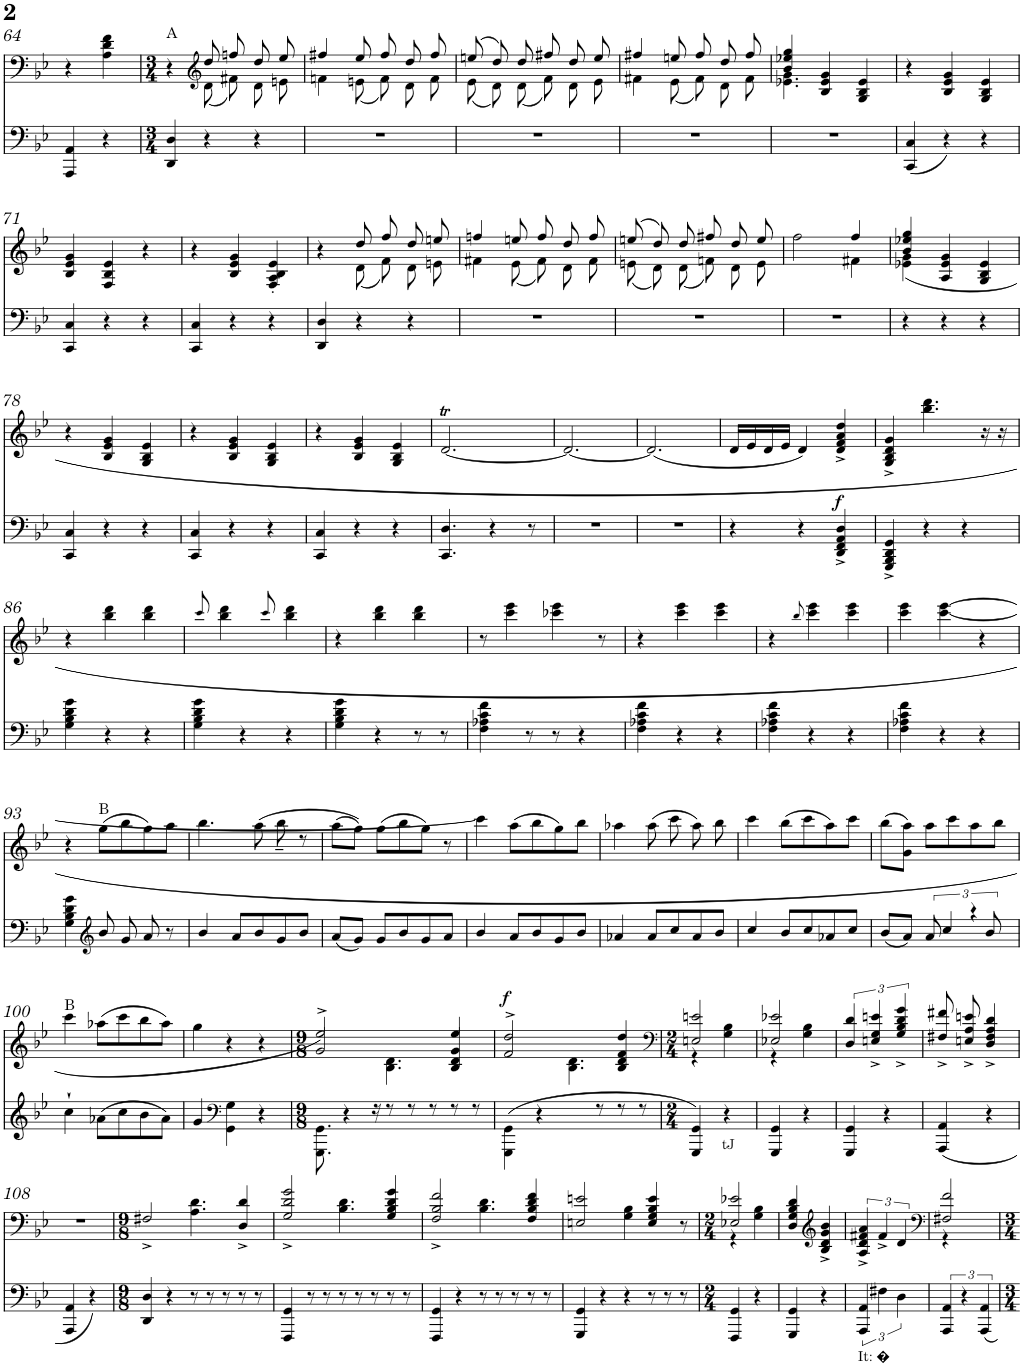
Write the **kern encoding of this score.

**kern	**text	**dynam	**kern	**dynam	**harte
*part2	*part2	*part2	*part1	*part1	*part1
*staff2	*staff2	*staff2	*staff1	*staff1	*
*I"Piano	*	*	*I"Piano	*	*
*I'Pno	*	*	*I'Pno	*	*
!!LO:PB:g=z
*clefF4	*	*	*clefF4	*	*
*k[b-e-]	*	*	*k[b-e-]	*	*
*M2/4	*	*	*M2/4	*	*
=64	=64	=64	=64	=64	=64
4AAA/ 4AA/	.	.	4r	.	.
4r	.	.	4A\ 4d\ 4f\	.	.
=65	=65	=65	=65	=65	=65
*M3/4	*	*	*M3/4	*	*
*	*	*	*^	*	*
4DD/ 4D/	.	.	4r	4ryy	.	A:maj
*	*	*	*clefG2	*	*	*
4r	.	.	8dd/	(8d\	.	.
.	.	.	8ffn/	8f#X\)	.	.
4r	.	.	8dd/	8d\	.	.
.	.	.	8ee-/	8en\	.	.
=66	=66	=66	=66	=66	=66	=66
2.r	.	.	4ff#X/	4fn\	.	.
.	.	.	8ee-/	(8en\	.	.
.	.	.	8ff#/	8f\)	.	.
.	.	.	8dd/	8d\	.	.
.	.	.	8ff#/	8f\	.	.
=67	=67	=67	=67	=67	=67	=67
2.r	.	.	(8een/	(8e-\	.	.
.	.	.	8dd/)	8d\)	.	.
.	.	.	8dd/	(8d\	.	.
.	.	.	8ff#X/	8f\)	.	.
.	.	.	8dd/	8d\	.	.
.	.	.	8ee/	8e-\	.	.
=68	=68	=68	=68	=68	=68	=68
2.r	.	.	4ff#X/	4f#X\	.	.
.	.	.	8een/	(8e-\	.	.
.	.	.	8ff#/	8f#\)	.	.
.	.	.	8dd/	8d\	.	.
.	.	.	8ff#/	8f#\	.	.
=69	=69	=69	=69	=69	=69	=69
2.r	.	.	4b-/ 4ee-X/ 4gg/	4.e-X\ 4.g\	.	.
.	.	.	4B-/ 4e-/ 4g/	.	.	.
.	.	.	.	4.ryy	.	.
.	.	.	4G/ 4B-/ 4e-/	.	.	.
*	*	*	*v	*v	*	*
=70	=70	=70	=70	=70	=70
(4CC/ 4C/	.	.	4r	.	.
4r)	.	.	4B-/ 4e-/ 4g/	.	.
4r	.	.	4G/ 4B-/ 4e-/	.	.
!!LO:LB:g=z
=71	=71	=71	=71	=71	=71
4CC/ 4C/	.	.	4B-/ 4e-/ 4g/	.	.
4r	.	.	4F/ 4B-/ 4e-/	.	.
4r	.	.	4r	.	.
=72	=72	=72	=72	=72	=72
4CC/ 4C/	.	.	4r	.	.
4r	.	.	4B-/ 4e-/ 4g/	.	.
4r	.	.	4F/' 4A/' 4B-/' 4e-/'	.	.
=73	=73	=73	=73	=73	=73
*	*	*	*^	*	*
4DD/ 4D/	.	.	4r	4ryy	.	.
4r	.	.	8dd/	(8d\	.	.
.	.	.	8ff/	8f\)	.	.
4r	.	.	8dd/	8d\	.	.
.	.	.	8een/	8en\	.	.
=74	=74	=74	=74	=74	=74	=74
2.r	.	.	4ffn/	4f#X\	.	.
.	.	.	8een/	(8e-\	.	.
.	.	.	8ff/	8f#\)	.	.
.	.	.	8dd/	8d\	.	.
.	.	.	8ff/	8f#\	.	.
=75	=75	=75	=75	=75	=75	=75
2.r	.	.	(8een/	(8en\	.	.
.	.	.	8dd/)	8d\)	.	.
.	.	.	8dd/	(8d\	.	.
.	.	.	8ff#X/	8fn\)	.	.
.	.	.	8dd/	8d\	.	.
.	.	.	8ee/	8e\	.	.
=76	=76	=76	=76	=76	=76	=76
2.r	.	.	2ryy	2ff\	.	.
.	.	.	4ff/	4f#X\	.	.
=77	=77	=77	=77	=77	=77	=77
4r	.	.	4b-/ 4ee-X/ 4gg/	(4e-X\ 4g\	.	.
4r	.	.	4A/ 4e-/ 4g/	2ryy	.	.
4r	.	.	4G/ 4B-/ 4e-/	.	.	.
*	*	*	*v	*v	*	*
!!LO:LB:g=z
=78	=78	=78	=78	=78	=78
4CC/ 4C/	.	.	4r	.	.
4r	.	.	4B-/ 4e-/ 4g/	.	.
4r	.	.	4G/ 4B-/ 4e-/	.	.
=79	=79	=79	=79	=79	=79
4CC/ 4C/	.	.	4r	.	.
4r	.	.	4B-/ 4e-/ 4g/	.	.
4r	.	.	4G/ 4B-/ 4e-/	.	.
=80	=80	=80	=80	=80	=80
4CC/ 4C/	.	.	4r	.	.
4r	.	.	4B-/ 4e-/ 4g/	.	.
4r	.	.	4G/ 4B-/ 4e-/	.	.
=81	=81	=81	=81	=81	=81
4.CC/ 4.D/	.	.	[2.dt/	.	.
4r	.	.	.	.	.
8r	.	.	.	.	.
=82	=82	=82	=82	=82	=82
2.r	.	.	2.d/_	.	.
=83	=83	=83	=83	=83	=83
2.r	.	.	(2.d/]	.	.
=84	=84	=84	=84	=84	=84
4r	.	.	16d/LL	.	.
.	.	.	16e-/	.	.
.	.	.	16d/	.	.
.	.	.	16e-/JJ	.	.
4r	.	.	4d/)	.	.
!	!	!LO:DY:a	!	!	!
4DD/^ 4FF/^ 4AA/^ 4D/^	.	f	4d/^ 4f/^ 4a/^ 4dd/^	.	.
=85	=85	=85	=85	=85	=85
4GGG/^ 4BBB-/^ 4DD/^ 4GG/^	.	.	4G/^ 4B-/^ 4d/^ 4g/^	.	.
4r	.	.	4.bb-\ 4.ddd\	.	.
4r	.	.	.	.	.
.	.	.	16r	.	.
.	.	.	16r	.	.
!!LO:LB:g=z
=86	=86	=86	=86	=86	=86
4G\ 4B-\ 4d\ 4g\	.	.	4r	.	.
4r	.	.	4bb-\ 4ddd\	.	.
4r	.	.	4bb-\ 4ddd\	.	.
=87	=87	=87	=87	=87	=87
4G\ 4B-\ 4d\ 4g\	.	.	8ccc/	.	.
.	.	.	4bb-\ 4ddd\	.	.
4r	.	.	.	.	.
.	.	.	8ccc/	.	.
4r	.	.	4bb-\ 4ddd\	.	.
=88	=88	=88	=88	=88	=88
4G\ 4B-\ 4d\ 4g\	.	.	4r	.	.
4r	.	.	4bb-\ 4ddd\	.	.
8r	.	.	4bb-\ 4ddd\	.	.
8r	.	.	.	.	.
=89	=89	=89	=89	=89	=89
4F\ 4A-X\ 4c\ 4f\	.	.	8r	.	.
.	.	.	4ccc\ 4eee-\	.	.
8r	.	.	.	.	.
8r	.	.	4ccc-X\ 4eee-\	.	.
4r	.	.	.	.	.
.	.	.	8r	.	.
=90	=90	=90	=90	=90	=90
4F\ 4A-X\ 4c\ 4f\	.	.	4r	.	.
4r	.	.	4ccc\ 4eee-\	.	.
4r	.	.	4ccc\ 4eee-\	.	.
=91	=91	=91	=91	=91	=91
4F\ 4A-X\ 4c\ 4f\	.	.	4r	.	.
.	.	.	8qbb-/	.	.
4r	.	.	4ccc\ 4eee-\	.	.
4r	.	.	4ccc\ 4eee-\	.	.
=92	=92	=92	=92	=92	=92
4F\ 4A-X\ 4c\ 4f\	.	.	4ccc\ 4eee-\	.	.
4r	.	.	[4ccc\ [4eee-\	.	.
4r	.	.	4r	.	.
!!LO:LB:g=z
=93	=93	=93	=93	=93	=93
*^	*	*	*	*	*
4ryy	4G\ 4B-\ 4d\ 4g\	.	.	4r	.	.
*clefG2	*	*	*	*	*	*
8b-/	2ryy	.	.	(8gg\L	.	B:maj
8g/	.	.	.	8bb-\	.	.
8a/	.	.	.	8gg\)	.	.
8r	.	.	.	8aa\J	.	.
*v	*v	*	*	*	*	*
=94	=94	=94	=94	=94	=94
*	*	*	*^	*	*
4b-/	.	.	4.bb-\	2ryy	.	.
8a/L	.	.	.	.	.	.
8b-/	.	.	(8aa\	.	.	.
8g/	.	.	4ryy	8bb-~\	.	.
8b-/J	.	.	.	8r	.	.
*	*	*	*v	*v	*	*
=95	=95	=95	=95	=95	=95
(8a/L	.	.	(8aa\L	.	.
8g/J)	.	.	8gg\J))	.	.
8g/L	.	.	(8gg\L	.	.
8b-/	.	.	8bb-\	.	.
8g/	.	.	8gg\J)	.	.
8a/J	.	.	8r	.	.
=96	=96	=96	=96	=96	=96
4b-/	.	.	4ccc\]	.	.
8a/L	.	.	(8aa\L	.	.
8b-/	.	.	8bb-\	.	.
8g/	.	.	8gg\)	.	.
8b-/J	.	.	8bb-\J	.	.
=97	=97	=97	=97	=97	=97
*	*	*	*^	*	*
4a-X/	.	.	4aa-X\	4.ryy	.	.
8a-/L	.	.	(8aa-\	.	.	.
8cc/	.	.	8ryy	8ccc\	.	.
8a-/	.	.	8aa-\)	4ryy	.	.
8b-/J	.	.	8bb-\	.	.	.
*	*	*	*v	*v	*	*
=98	=98	=98	=98	=98	=98
4cc/	.	.	4ccc\	.	.
8b-/L	.	.	(8bb-\L	.	.
8cc/	.	.	8ccc\	.	.
8a-X/	.	.	8aa\)	.	.
8cc/J	.	.	8ccc\J	.	.
=99	=99	=99	=99	=99	=99
*^	*	*	*	*	*
(8b-/L	3ryy	.	.	(8bb-\L	.	.
8a/J)	.	.	.	8g\ 8aa\J)	.	.
12a/	.	.	.	8aa\L	.	.
6ryy	4cc/	.	.	.	.	.
.	.	.	.	8ccc\	.	.
4r	.	.	.	8aa\	.	.
.	4ryy	.	.	.	.	.
.	.	.	.	8bb-\J	.	.
12b-/	.	.	.	12ryy	.	.
*v	*v	*	*	*	*	*
!!LO:LB:g=z
=100	=100	=100	=100	=100	=100
4cc`\	.	.	4ccc\	.	B:maj
(8a-X\L	.	.	(8aa-X\L	.	.
8cc\	.	.	8ccc\	.	.
8b-\	.	.	8bb-\	.	.
8a-\J)	.	.	8aa-\J)	.	.
=101	=101	=101	=101	=101	=101
4g/	.	.	4gg\	.	.
*clefF4	*	*	*	*	*
4GG\ 4G\	.	.	4r	.	.
4r	.	.	4r	.	.
=102	=102	=102	=102	=102	=102
*M9/8	*	*	*M9/8	*	*
*^	*	*	*^	*	*
8.GGG\ 8.GG\	4..ryy	.	.	2g/	2ee-^/)	.	.
4r	.	.	.	.	.	.	.
2ryy	16r	.	.	.	.	.	.
.	8r	.	.	4.ryy	4.B-\ 4.d\	.	.
.	8r	.	.	.	.	.	.
.	8r	.	.	.	.	.	.
.	8r	.	.	4B-/ 4d/ 4g/	4ee-/	.	.
8.ryy	.	.	.	.	.	.	.
.	8r	.	.	.	.	.	.
=103	=103	=103	=103	=103	=103	=103	=103
!	!	!	!	!	!	!LO:DY:a	!
(4GGG\ 4GG\	2.ryy	.	.	2f/	2dd^/	f	.
4r	.	.	.	.	.	.	.
2ryy	.	.	.	4.ryy	4.B-\ 4.d\	.	.
.	8r	.	.	.	.	.	.
.	8r	.	.	4B-/ 4d/ 4f/	4dd/	.	.
8ryy	8r	.	.	.	.	.	.
*v	*v	*	*	*	*	*	*
=104	=104	=104	=104	=104	=104	=104
*	*	*	*clefF4	*	*	*
*M2/4	*	*	*M2/4	*	*	*
4GGG/ 4GG/)	.	.	2En/ 2en/	4r	.	.
!	!LO:LY:b	!	!	!	!	!
4r	tJ	.	.	4G\ 4B-\	.	.
=105	=105	=105	=105	=105	=105	=105
4GGG/ 4GG/	.	.	2E-X/ 2e-X/	4r	.	.
4r	.	.	.	4G\ 4B-\	.	.
*	*	*	*v	*v	*	*
=106	=106	=106	=106	=106	=106
4GGG/ 4GG/	.	.	6D/ 6d/	.	.
.	.	.	6En/^ 6G/^ 6en/^	.	.
4r	.	.	.	.	.
.	.	.	6G/^ 6B-/^ 6d/^ 6g/^	.	.
=107	=107	=107	=107	=107	=107
(4AAA/ 4AA/	.	.	8F#X/^ 8f#X/^	.	.
.	.	.	8En/^ 8A/^ 8en/^	.	.
4r	.	.	4D/^ 4F#/^ 4A/^ 4d/^	.	.
!!LO:LB:g=z
=108	=108	=108	=108	=108	=108
4AAA/ 4AA/	.	.	2r	.	.
4r)	.	.	.	.	.
=109	=109	=109	=109	=109	=109
*M9/8	*	*	*M9/8	*	*
4DD/ 4D/	.	.	2F#X^/	.	.
4r	.	.	.	.	.
8r	.	.	4.A\ 4.d\	.	.
8r	.	.	.	.	.
8r	.	.	.	.	.
8r	.	.	4D/^ 4d/^	.	.
8r	.	.	.	.	.
=110	=110	=110	=110	=110	=110
4FFF/ 4GG/	.	.	2G/^ 2d/^ 2g/^	.	.
8r	.	.	.	.	.
8r	.	.	.	.	.
8r	.	.	4.B-\ 4.d\	.	.
8r	.	.	.	.	.
8r	.	.	.	.	.
8r	.	.	4G/ 4B-/ 4d/ 4g/	.	.
8r	.	.	.	.	.
=111	=111	=111	=111	=111	=111
4FFF/ 4GG/	.	.	2F/^ 2B-/^ 2f/^	.	.
4r	.	.	.	.	.
8r	.	.	4.B-\ 4.d\	.	.
8r	.	.	.	.	.
8r	.	.	.	.	.
8r	.	.	4F/ 4B-/ 4d/ 4f/	.	.
8r	.	.	.	.	.
=112	=112	=112	=112	=112	=112
4GGG/ 4GG/	.	.	2En/ 2en/	.	.
4r	.	.	.	.	.
4r	.	.	4G\ 4B-\	.	.
8r	.	.	4E/ 4G/ 4B-/ 4e/	.	.
8r	.	.	.	.	.
8r	.	.	8r	.	.
=113	=113	=113	=113	=113	=113
*M2/4	*	*	*M2/4	*	*
*	*	*	*^	*	*
4FFF/ 4GG/	.	.	2E-X/ 2e-X/	4r	.	.
4r	.	.	.	4G\ 4B-\	.	.
*	*	*	*v	*v	*	*
=114	=114	=114	=114	=114	=114
4GGG/ 4GG/	.	.	4D/ 4G/ 4B-/ 4d/	.	.
*	*	*	*clefG2	*	*
4r	.	.	4B-/^ 4d/^ 4g/^ 4b-/^	.	.
=115	=115	=115	=115	=115	=115
!	!LO:LY:b	!	!	!	!
6AAA/ 6AA/	It: �	.	6A/^ 6d/^ 6f#X/^ 6a/^	.	.
6F#X\	.	.	6f#^/	.	.
6D\	.	.	6d/	.	.
=116	=116	=116	=116	=116	=116
*	*	*	*clefF4	*	*
*	*	*	*^	*	*
6AAA/ 6AA/	.	.	2F#X/ 2f/	4r	.	.
6r	.	.	.	.	.	.
.	.	.	.	4ryy	.	.
6AAA/ 6AA/	.	.	.	.	.	.
*	*	*	*v	*v	*	*
=	=	=	=	=	=
*-	*-	*-	*-	*-	*-
